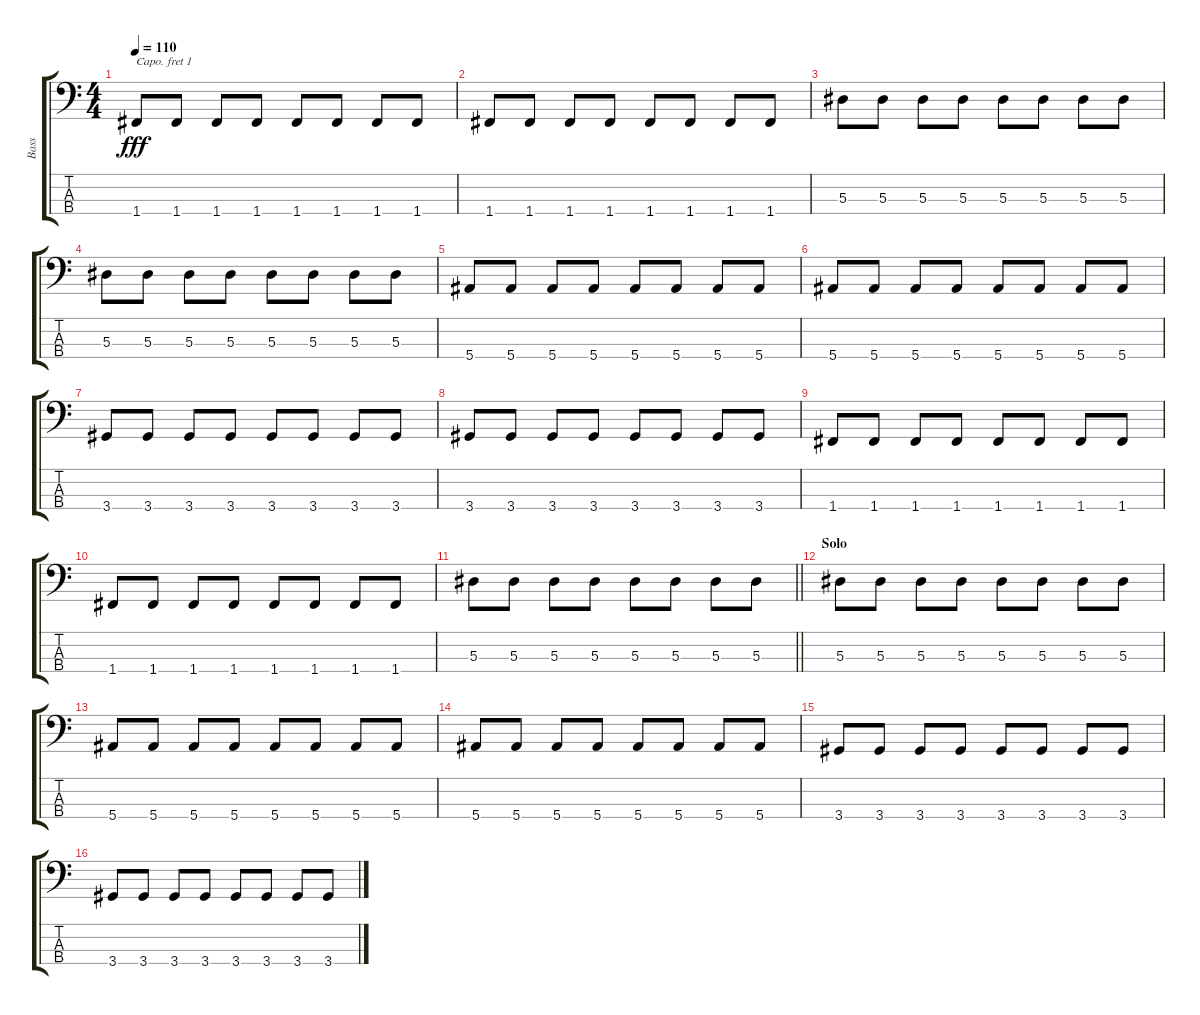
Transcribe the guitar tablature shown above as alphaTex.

\track ("Bass" "Bass") {instrument electricbassfinger}
\staff {score tabs}
\capo 1
\tuning (G2 D2 A1 E1) {hide}
\ts (4 4)
\tempo 110
\clef f4
\ks c
1.4.8{dy fff} 1.4.8 1.4.8 1.4.8 1.4.8 1.4.8 1.4.8 1.4.8 |
1.4.8 1.4.8 1.4.8 1.4.8 1.4.8 1.4.8 1.4.8 1.4.8 |
5.3.8 5.3.8 5.3.8 5.3.8 5.3.8 5.3.8 5.3.8 5.3.8 |
5.3.8 5.3.8 5.3.8 5.3.8 5.3.8 5.3.8 5.3.8 5.3.8 |
5.4.8 5.4.8 5.4.8 5.4.8 5.4.8 5.4.8 5.4.8 5.4.8 |
5.4.8 5.4.8 5.4.8 5.4.8 5.4.8 5.4.8 5.4.8 5.4.8 |
3.4.8 3.4.8 3.4.8 3.4.8 3.4.8 3.4.8 3.4.8 3.4.8 |
3.4.8 3.4.8 3.4.8 3.4.8 3.4.8 3.4.8 3.4.8 3.4.8 |
1.4.8 1.4.8 1.4.8 1.4.8 1.4.8 1.4.8 1.4.8 1.4.8 |
1.4.8 1.4.8 1.4.8 1.4.8 1.4.8 1.4.8 1.4.8 1.4.8 |
\barLineRight lightlight
5.3.8 5.3.8 5.3.8 5.3.8 5.3.8 5.3.8 5.3.8 5.3.8 |
\section ("" "Solo")
5.3.8 5.3.8 5.3.8 5.3.8 5.3.8 5.3.8 5.3.8 5.3.8 |
5.4.8 5.4.8 5.4.8 5.4.8 5.4.8 5.4.8 5.4.8 5.4.8 |
5.4.8 5.4.8 5.4.8 5.4.8 5.4.8 5.4.8 5.4.8 5.4.8 |
3.4.8 3.4.8 3.4.8 3.4.8 3.4.8 3.4.8 3.4.8 3.4.8 |
3.4.8 3.4.8 3.4.8 3.4.8 3.4.8 3.4.8 3.4.8 3.4.8
